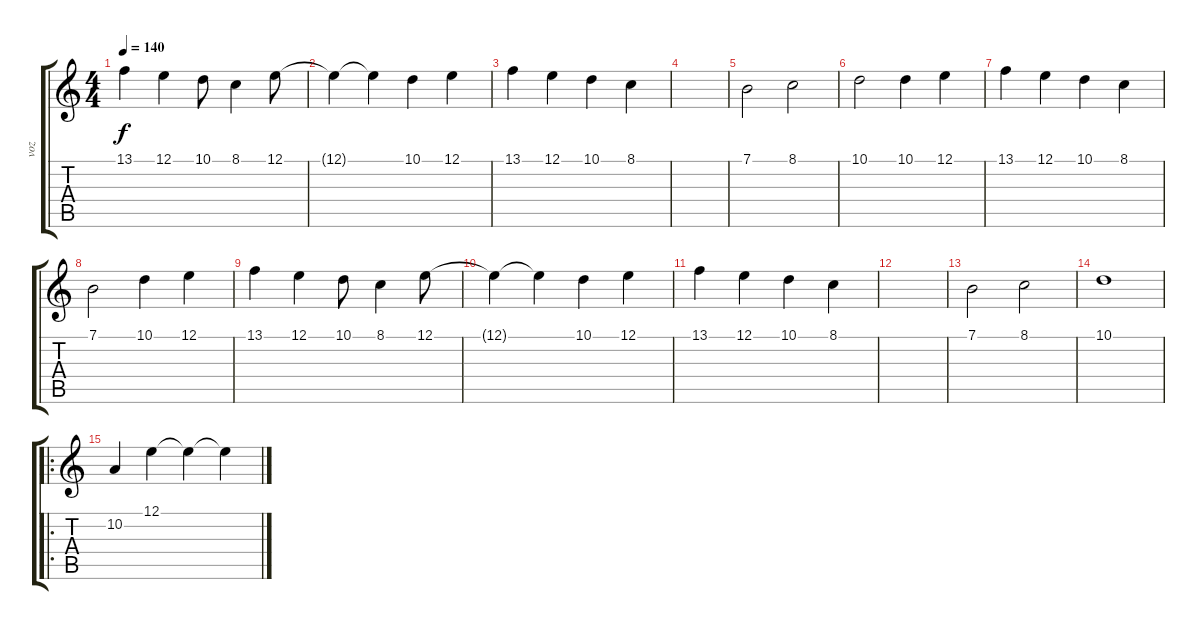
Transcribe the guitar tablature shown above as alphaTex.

\track ("voz" "voz") {instrument flute}
\staff {score tabs}
\tuning (E4 B3 G3 D3 A2 E2) {hide}
\ts (4 4)
\tempo 140
\clef g2
\ks c
13.1.4{dy f} 12.1.4 10.1.8 8.1.4 12.1.8 |
12.1{t}.4 12.1{t}.4 10.1.4 12.1.4 |
13.1.4 12.1.4 10.1.4 8.1.4 |
|
7.1.2 8.1.2 |
10.1.2 10.1.4 12.1.4 |
13.1.4 12.1.4 10.1.4 8.1.4 |
7.1.2 10.1.4 12.1.4 |
13.1.4 12.1.4 10.1.8 8.1.4 12.1.8 |
12.1{t}.4 12.1{t}.4 10.1.4 12.1.4 |
13.1.4 12.1.4 10.1.4 8.1.4 |
|
7.1.2 8.1.2 |
10.1.1 |
\ro
10.2.4 12.1.4 12.1{t}.4 12.1{t}.4
